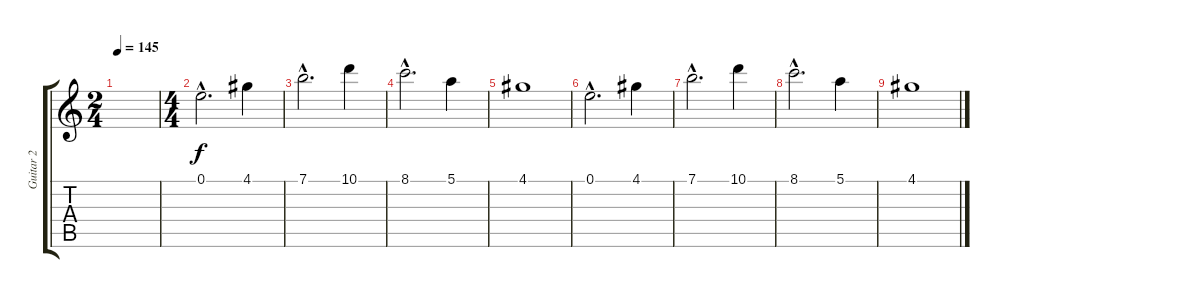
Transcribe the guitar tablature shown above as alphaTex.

\track ("Guitar 2" "Guitar 2") {instrument distortionguitar}
\staff {score tabs}
\tuning (E4 B3 G3 D3 A2 E2) {hide}
\ts (2 4)
\tempo 145
\clef g2
\ks c
|
\ts (4 4)
0.1{hac}.2{d} 4.1.4 |
7.1{hac}.2{d} 10.1.4 |
8.1{hac}.2{d} 5.1.4 |
4.1.1 |
0.1{hac}.2{d} 4.1.4 |
7.1{hac}.2{d} 10.1.4 |
8.1{hac}.2{d} 5.1.4 |
4.1.1
